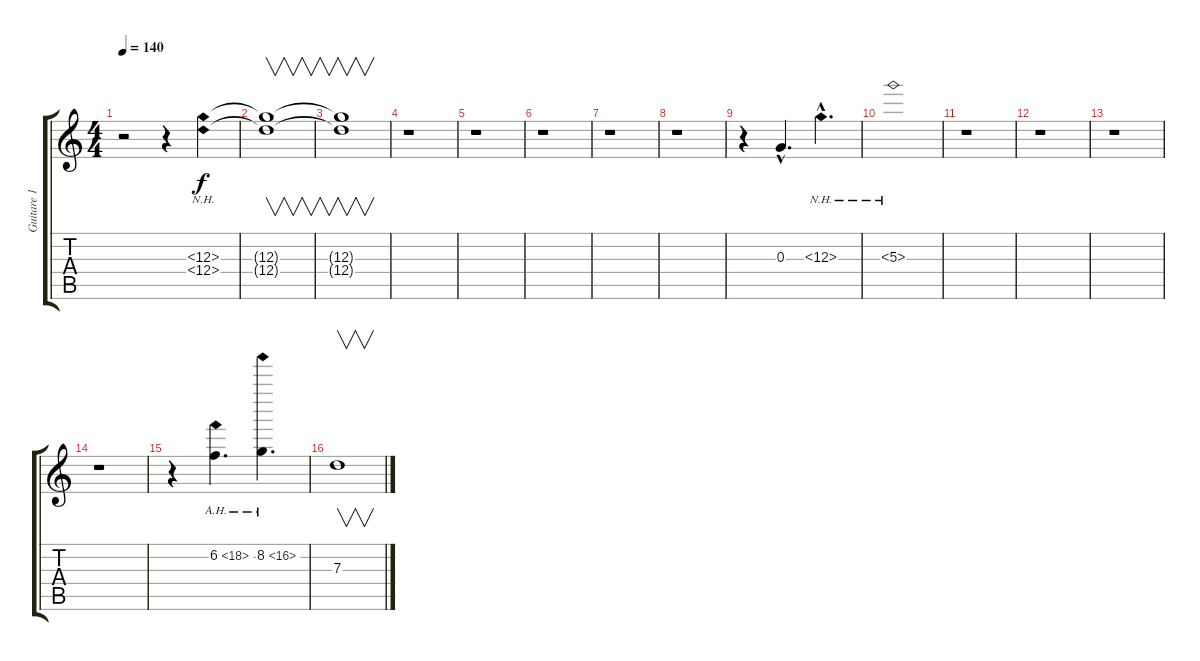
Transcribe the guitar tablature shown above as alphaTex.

\track ("Guitare 1" "Guitare 1") {instrument electricguitarclean}
\staff {score tabs}
\tuning (E4 B3 G3 D3 A2 E2) {hide}
\ts (4 4)
\tempo 140
\clef g2
\ks c
r.2{dy f instrument electricguitarclean} r.4 (12.3{nh} 12.4{nh}).4 |
(12.3{t} 12.4{t}).1{v} |
(12.3{t} 12.4{t}).1{v} |
r.1 |
r.1 |
r.1 |
r.1 |
r.1 |
r.4 0.3{hac}.4{d} 12.3{nh hac}.4{d} |
5.3{nh}.1 |
r.1 |
r.1 |
r.1 |
r.1 |
r.4 6.2{ah 12}.4{d} 8.2{ah 8}.4{d} |
7.3.1{v}
